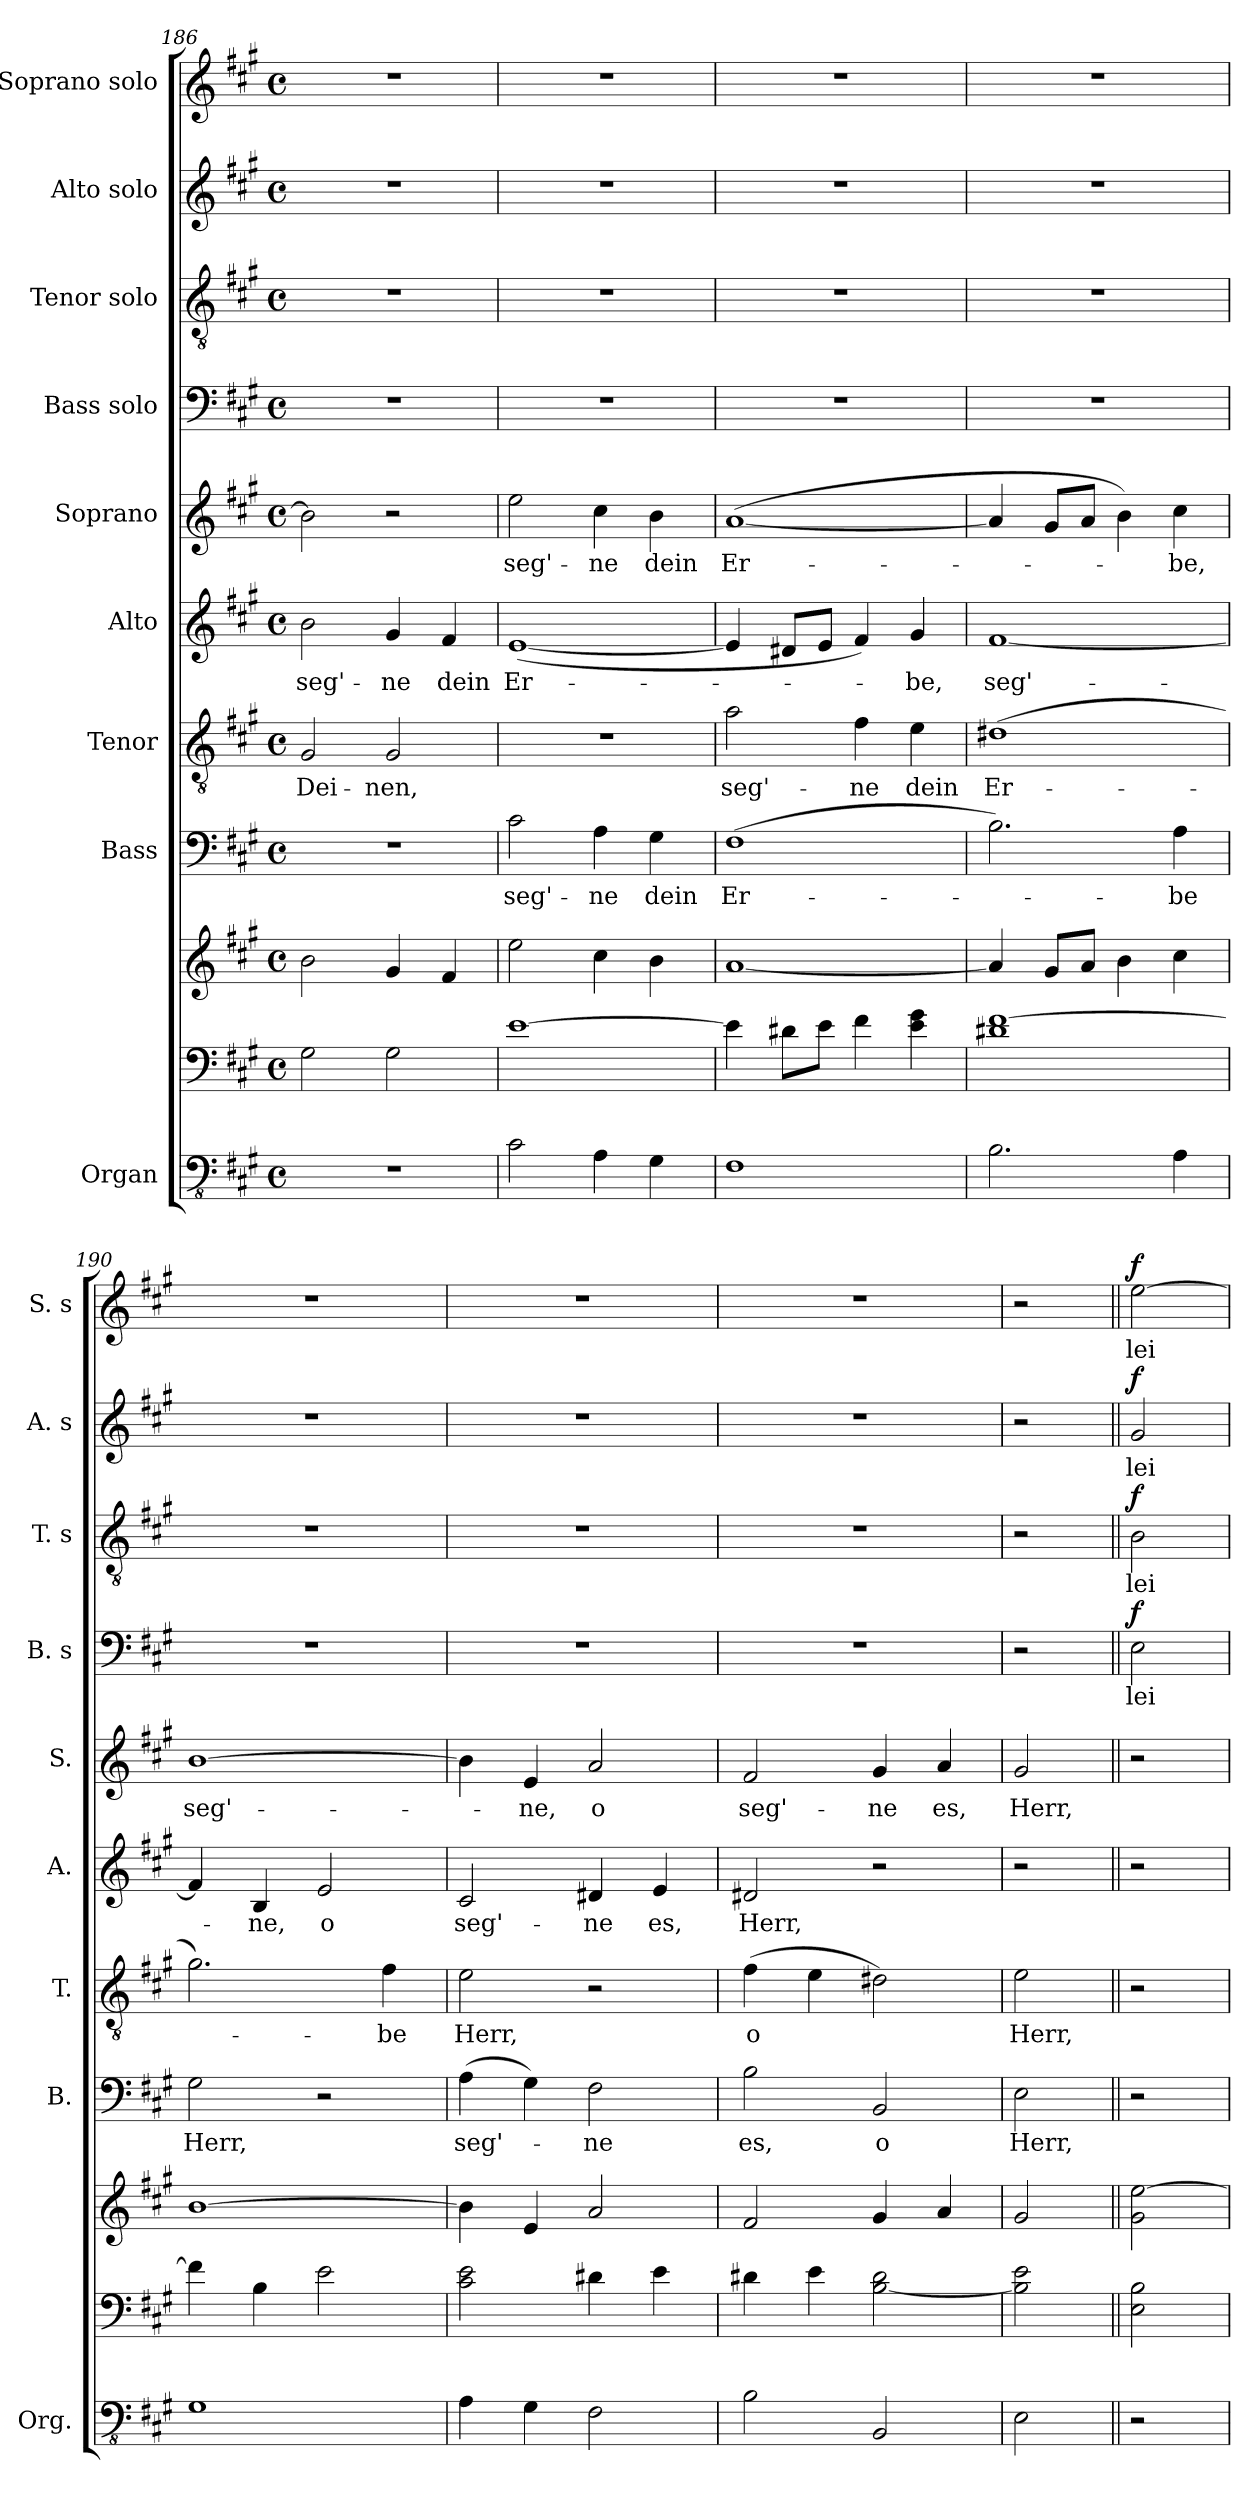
**kern	**kern	**kern	**kern	**text	**kern	**text	**kern	**text	**kern	**text	**kern	**text	**dynam	**kern	**text	**dynam	**kern	**text	**dynam	**kern	**text	**dynam
*part9	*part9	*part9	*part8	*part8	*part7	*part7	*part6	*part6	*part5	*part5	*part4	*part4	*part4	*part3	*part3	*part3	*part2	*part2	*part2	*part1	*part1	*part1
*staff11	*staff10	*staff9	*staff8	*staff8	*staff7	*staff7	*staff6	*staff6	*staff5	*staff5	*staff4	*staff4	*staff4	*staff3	*staff3	*staff3	*staff2	*staff2	*staff2	*staff1	*staff1	*staff1
*I"Organ	*	*	*I"Bass	*	*I"Tenor	*	*I"Alto	*	*I"Soprano	*	*I"Bass solo	*	*	*I"Tenor solo	*	*	*I"Alto solo	*	*	*I"Soprano solo	*	*
*I'Org.	*	*	*I'B.	*	*I'T.	*	*I'A.	*	*I'S.	*	*I'B. s	*	*	*I'T. s	*	*	*I'A. s	*	*	*I'S. s	*	*
*clefFv4	*clefF4	*clefG2	*clefF4	*	*clefGv2	*	*clefG2	*	*clefG2	*	*clefF4	*	*	*clefGv2	*	*	*clefG2	*	*	*clefG2	*	*
*k[f#c#g#]	*k[f#c#g#]	*k[f#c#g#]	*k[f#c#g#]	*	*k[f#c#g#]	*	*k[f#c#g#]	*	*k[f#c#g#]	*	*k[f#c#g#]	*	*	*k[f#c#g#]	*	*	*k[f#c#g#]	*	*	*k[f#c#g#]	*	*
*M4/4	*M4/4	*M4/4	*M4/4	*	*M4/4	*	*M4/4	*	*M4/4	*	*M4/4	*	*	*M4/4	*	*	*M4/4	*	*	*M4/4	*	*
*met(c)	*met(c)	*met(c)	*met(c)	*	*met(c)	*	*met(c)	*	*met(c)	*	*met(c)	*	*	*met(c)	*	*	*met(c)	*	*	*met(c)	*	*
*MM148	*MM148	*MM148	*MM148	*	*MM148	*	*MM148	*	*MM148	*	*MM148	*	*	*MM148	*	*	*MM148	*	*	*MM148	*	*
=186	=186	=186	=186	=186	=186	=186	=186	=186	=186	=186	=186	=186	=186	=186	=186	=186	=186	=186	=186	=186	=186	=186
!	!	!	!	!	!	!LO:LY:b	!	!LO:LY:b	!	!	!	!	!	!	!	!	!	!	!	!	!	!
1r	2G#\	2b\	1r	.	2G#/	Dei-	2b\	seg'-	2b\]	.	1r	.	.	1r	.	.	1r	.	.	1r	.	.
!	!	!	!	!	!	!LO:LY:b	!	!LO:LY:b	!	!	!	!	!	!	!	!	!	!	!	!	!	!
.	2G#\	4g#/	.	.	2G#/	-nen,	4g#/	-ne	2r	.	.	.	.	.	.	.	.	.	.	.	.	.
!	!	!	!	!	!	!	!	!LO:LY:b	!	!	!	!	!	!	!	!	!	!	!	!	!	!
.	.	4f#/	.	.	.	.	4f#/	dein	.	.	.	.	.	.	.	.	.	.	.	.	.	.
=187	=187	=187	=187	=187	=187	=187	=187	=187	=187	=187	=187	=187	=187	=187	=187	=187	=187	=187	=187	=187	=187	=187
!	!	!	!	!LO:LY:b	!	!	!	!LO:LY:b	!	!LO:LY:b	!	!	!	!	!	!	!	!	!	!	!	!
2C#\	[1e	2ee\	2c#\	seg'-	1r	.	(<[1e	Er-	2ee\	seg'-	1r	.	.	1r	.	.	1r	.	.	1r	.	.
!	!	!	!	!LO:LY:b	!	!	!	!	!	!LO:LY:b	!	!	!	!	!	!	!	!	!	!	!	!
4AA\	.	4cc#\	4A\	-ne	.	.	.	.	4cc#\	-ne	.	.	.	.	.	.	.	.	.	.	.	.
!	!	!	!	!LO:LY:b	!	!	!	!	!	!LO:LY:b	!	!	!	!	!	!	!	!	!	!	!	!
4GG#\	.	4b\	4G#\	dein	.	.	.	.	4b\	dein	.	.	.	.	.	.	.	.	.	.	.	.
!!LO:LB:g=z
=188	=188	=188	=188	=188	=188	=188	=188	=188	=188	=188	=188	=188	=188	=188	=188	=188	=188	=188	=188	=188	=188	=188
!	!	!	!	!LO:LY:b	!	!LO:LY:b	!	!	!	!LO:LY:b	!	!	!	!	!	!	!	!	!	!	!	!
1FF#	4e\]	[1a	(>1F#	Er-	2a\	seg'-	4e/]	.	(<[1a	Er-	1r	.	.	1r	.	.	1r	.	.	1r	.	.
.	8d#X\L	.	.	.	.	.	8d#X/L	.	.	.	.	.	.	.	.	.	.	.	.	.	.	.
.	8e\J	.	.	.	.	.	8e/J	.	.	.	.	.	.	.	.	.	.	.	.	.	.	.
!	!	!	!	!	!	!LO:LY:b	!	!	!	!	!	!	!	!	!	!	!	!	!	!	!	!
.	4f#\	.	.	.	4f#\	-ne	4f#/)	.	.	.	.	.	.	.	.	.	.	.	.	.	.	.
!	!	!	!	!	!	!LO:LY:b	!	!LO:LY:b	!	!	!	!	!	!	!	!	!	!	!	!	!	!
.	4e\ 4g#\	.	.	.	4e\	dein	4g#/	-be,	.	.	.	.	.	.	.	.	.	.	.	.	.	.
=189	=189	=189	=189	=189	=189	=189	=189	=189	=189	=189	=189	=189	=189	=189	=189	=189	=189	=189	=189	=189	=189	=189
!	!	!	!	!	!	!LO:LY:b	!	!LO:LY:b	!	!	!	!	!	!	!	!	!	!	!	!	!	!
2.BB\	1d#X [1f#	4a/]	2.B\)	.	(>1d#X	Er-	[1f#	seg'-	4a/]	.	1r	.	.	1r	.	.	1r	.	.	1r	.	.
.	.	8g#/L	.	.	.	.	.	.	8g#/L	.	.	.	.	.	.	.	.	.	.	.	.	.
.	.	8a/J	.	.	.	.	.	.	8a/J	.	.	.	.	.	.	.	.	.	.	.	.	.
.	.	4b\	.	.	.	.	.	.	4b\)	.	.	.	.	.	.	.	.	.	.	.	.	.
!	!	!	!	!LO:LY:b	!	!	!	!	!	!LO:LY:b	!	!	!	!	!	!	!	!	!	!	!	!
4AA\	.	4cc#\	4A\	-be	.	.	.	.	4cc#\	-be,	.	.	.	.	.	.	.	.	.	.	.	.
=190	=190	=190	=190	=190	=190	=190	=190	=190	=190	=190	=190	=190	=190	=190	=190	=190	=190	=190	=190	=190	=190	=190
!	!	!	!	!LO:LY:b	!	!	!	!	!	!LO:LY:b	!	!	!	!	!	!	!	!	!	!	!	!
1GG#	4f#\]	[1b	2G#\	Herr,	2.g#\)	.	4f#/]	.	[1b	seg'-	1r	.	.	1r	.	.	1r	.	.	1r	.	.
!	!	!	!	!	!	!	!	!LO:LY:b	!	!	!	!	!	!	!	!	!	!	!	!	!	!
.	4B\	.	.	.	.	.	4B/	-ne,	.	.	.	.	.	.	.	.	.	.	.	.	.	.
!	!	!	!	!	!	!	!	!LO:LY:b	!	!	!	!	!	!	!	!	!	!	!	!	!	!
.	2e\	.	2r	.	.	.	2e/	o	.	.	.	.	.	.	.	.	.	.	.	.	.	.
!	!	!	!	!	!	!LO:LY:b	!	!	!	!	!	!	!	!	!	!	!	!	!	!	!	!
.	.	.	.	.	4f#\	-be	.	.	.	.	.	.	.	.	.	.	.	.	.	.	.	.
=191	=191	=191	=191	=191	=191	=191	=191	=191	=191	=191	=191	=191	=191	=191	=191	=191	=191	=191	=191	=191	=191	=191
!	!	!	!	!LO:LY:b	!	!LO:LY:b	!	!LO:LY:b	!	!	!	!	!	!	!	!	!	!	!	!	!	!
4AA\	2c#\ 2e\	4b\]	(>4A\	seg'-	2e\	Herr,	2c#/	seg'-	4b\]	.	1r	.	.	1r	.	.	1r	.	.	1r	.	.
!	!	!	!	!	!	!	!	!	!	!LO:LY:b	!	!	!	!	!	!	!	!	!	!	!	!
4GG#\	.	4e/	4G#\)	.	.	.	.	.	4e/	-ne,	.	.	.	.	.	.	.	.	.	.	.	.
!	!	!	!	!LO:LY:b	!	!	!	!LO:LY:b	!	!LO:LY:b	!	!	!	!	!	!	!	!	!	!	!	!
2FF#\	4d#X\	2a/	2F#\	-ne	2r	.	4d#X/	-ne	2a/	o	.	.	.	.	.	.	.	.	.	.	.	.
!	!	!	!	!	!	!	!	!LO:LY:b	!	!	!	!	!	!	!	!	!	!	!	!	!	!
.	4e\	.	.	.	.	.	4e/	es,	.	.	.	.	.	.	.	.	.	.	.	.	.	.
=192	=192	=192	=192	=192	=192	=192	=192	=192	=192	=192	=192	=192	=192	=192	=192	=192	=192	=192	=192	=192	=192	=192
!	!	!	!	!LO:LY:b	!	!LO:LY:b	!	!LO:LY:b	!	!LO:LY:b	!	!	!	!	!	!	!	!	!	!	!	!
2BB\	4d#X\	2f#/	2B\	es,	(>4f#\	o	2d#X/	Herr,	2f#/	seg'-	1r	.	.	1r	.	.	1r	.	.	1r	.	.
.	4e\	.	.	.	4e\	.	.	.	.	.	.	.	.	.	.	.	.	.	.	.	.	.
!	!	!	!	!LO:LY:b	!	!	!	!	!	!LO:LY:b	!	!	!	!	!	!	!	!	!	!	!	!
2BBB/	[2B\ 2d#\	4g#/	2BB/	o	2d#X\)	.	2r	.	4g#/	-ne	.	.	.	.	.	.	.	.	.	.	.	.
!	!	!	!	!	!	!	!	!	!	!LO:LY:b	!	!	!	!	!	!	!	!	!	!	!	!
.	.	4a/	.	.	.	.	.	.	4a/	es,	.	.	.	.	.	.	.	.	.	.	.	.
=193	=193	=193	=193	=193	=193	=193	=193	=193	=193	=193	=193	=193	=193	=193	=193	=193	=193	=193	=193	=193	=193	=193
!	!	!	!	!LO:LY:b	!	!LO:LY:b	!	!	!	!LO:LY:b	!	!	!	!	!	!	!	!	!	!	!	!
2EE\	2B\] 2e\	2g#/	2E\	Herr,	2e\	Herr,	2r	.	2g#/	Herr,	2r	.	.	2r	.	.	2r	.	.	2r	.	.
!!LO:LB:g=z
=193X5||	=193X5||	=193X5||	=193X5||	=193X5||	=193X5||	=193X5||	=193X5||	=193X5||	=193X5||	=193X5||	=193X5||	=193X5||	=193X5||	=193X5||	=193X5||	=193X5||	=193X5||	=193X5||	=193X5||	=193X5||	=193X5||	=193X5||
*	*	*	*	*	*	*	*	*	*	*	*	*	*	*	*	*	*	*	*	*MM148	*	*
!	!	!	!	!	!	!	!	!	!	!	!	!LO:LY:b	!LO:DY:a	!	!LO:LY:b	!LO:DY:a	!	!LO:LY:b	!LO:DY:a	!	!LO:LY:b	!LO:DY:a
2r	2E\ 2B\	2g#\ [2ee\	2r	.	2r	.	2r	.	2r	.	2E\	lei-	f	2B\	lei-	f	2g#/	lei-	f	[2ee\	lei-	f
=	=	=	=	=	=	=	=	=	=	=	=	=	=	=	=	=	=	=	=	=	=	=
*-	*-	*-	*-	*-	*-	*-	*-	*-	*-	*-	*-	*-	*-	*-	*-	*-	*-	*-	*-	*-	*-	*-
